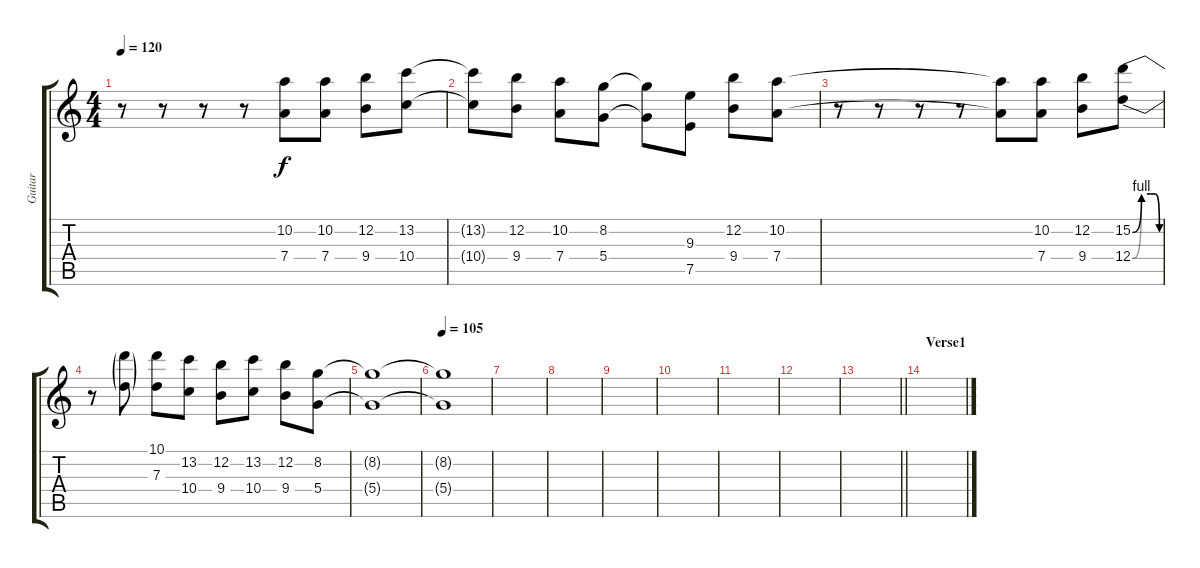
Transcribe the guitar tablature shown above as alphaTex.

\track ("Guitar" "Guitar") {instrument distortionguitar}
\staff {score tabs}
\tuning (E4 B3 G3 D3 A2 E2) {hide}
\ts (4 4)
\tempo 120
\clef g2
\ks c
r.8{dy f} r.8 r.8 r.8 (10.2{t} 7.4{t}).8 (10.2 7.4).8 (12.2 9.4).8 (13.2 10.4).8 |
(13.2{t} 10.4{t}).8 (12.2 9.4).8 (10.2 7.4).8 (8.2 5.4).8 (8.2{t} 5.4{t}).8 (9.3 7.5).8 (12.2 9.4).8 (10.2 7.4).8 |
r.8 r.8 r.8 r.8 (10.2{t} 7.4{t}).8 (10.2 7.4).8 (12.2 9.4).8 (15.2{be (custom 0 0 20 4 40 4 50 4 60 0)} 12.4{be (custom 0 0 20 4 40 4 50 4 60 0)}).8 |
r.8 (15.2{t} 12.4{t}).8 (10.1 7.3).8 (13.2 10.4).8 (12.2 9.4).8 (13.2 10.4).8 (12.2 9.4).8 (8.2 5.4).8 |
(8.2{t} 5.4{t}).1 |
\tempo 105
(8.2{t} 5.4{t}).1 |
|
|
|
|
|
|
\barLineRight lightlight
|
\section ("" "Verse1")
